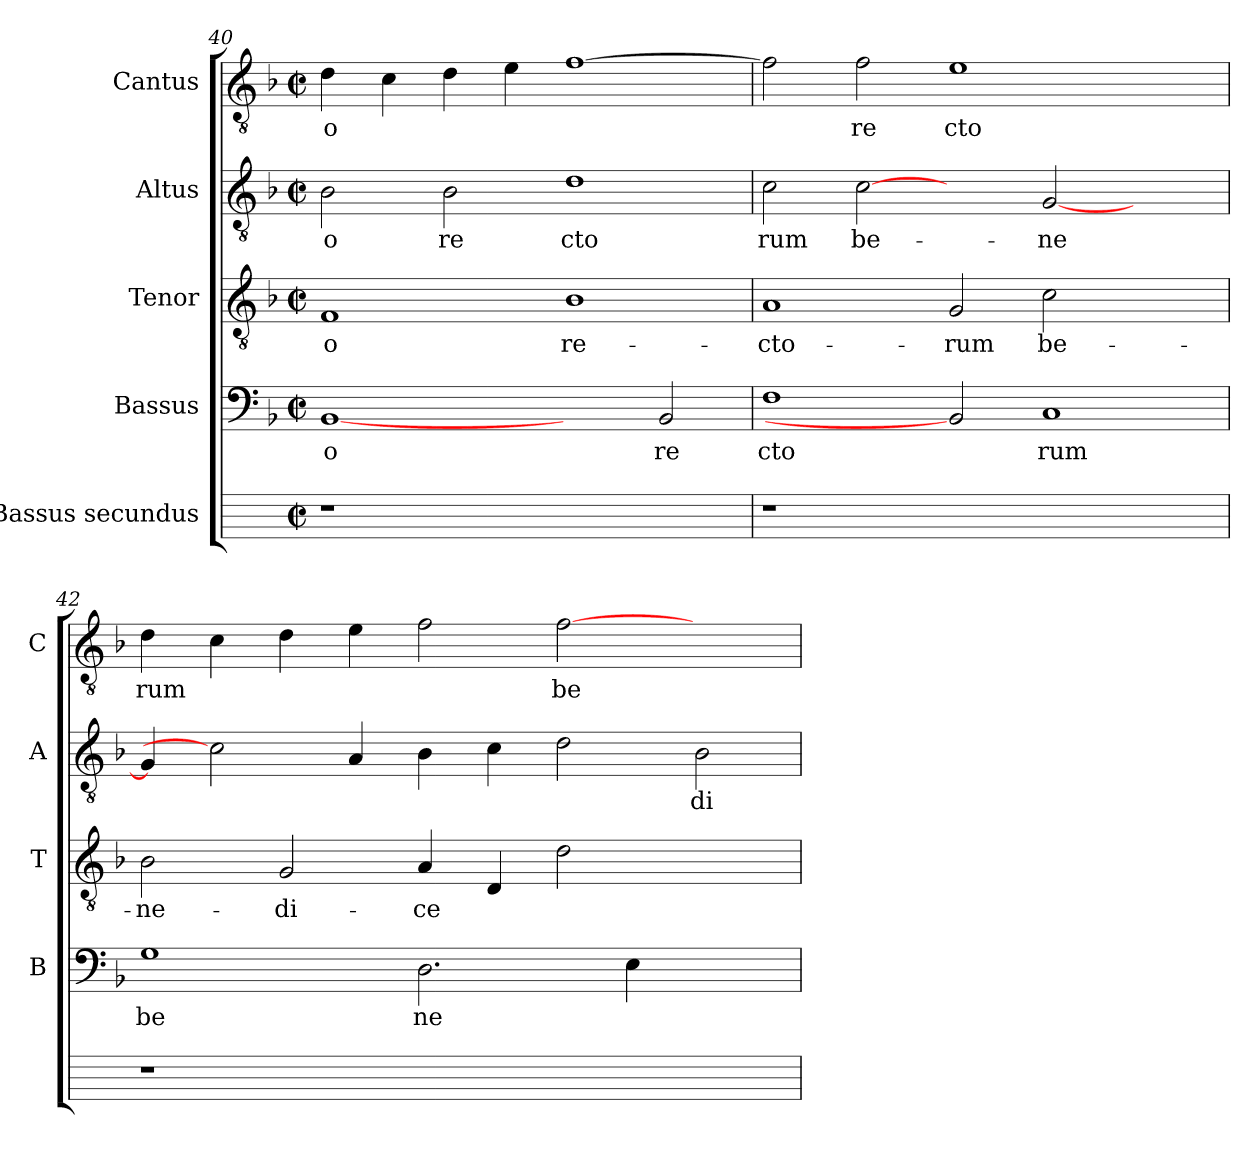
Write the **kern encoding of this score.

**kern	**kern	**text	**kern	**text	**kern	**text	**kern	**text
*part5	*part4	*part4	*part3	*part3	*part2	*part2	*part1	*part1
*staff5	*staff4	*staff4	*staff3	*staff3	*staff2	*staff2	*staff1	*staff1
*I"Bassus  secundus	*I"Bassus	*	*I"Tenor	*	*I"Altus	*	*I"Cantus	*
*	*I'B	*	*I'T	*	*I'A	*	*I'C	*
*	*clefF4	*	*clefGv2	*	*clefGv2	*	*clefGv2	*
*k[]	*k[b-]	*	*k[b-]	*	*k[b-]	*	*k[b-]	*
*C:	*F:	*	*F:	*	*F:	*	*F:	*
*M2/2	*M2/2	*	*M2/2	*	*M2/2	*	*M2/2	*
*met(c|)	*met(c|)	*	*met(c|)	*	*met(c|)	*	*met(c|)	*
=40	=40	=40	=40	=40	=40	=40	=40	=40
!	!	!LO:LY:b:cj	!	!LO:LY:b:cj	!	!LO:LY:b:cj	!	!LO:LY:b:cj
1r	[1BB-	o	1F	-o	2B-\	o	4d\	-o
!	!	!	!	!	!	!	!	!LO:LY:b:cj
.	.	.	.	.	.	.	4c\	.
!	!	!	!	!	!	!LO:LY:b:cj	!	!LO:LY:b:cj
.	.	.	.	.	2B-\	re	4d\	.
!	!	!	!	!	!	!	!	!LO:LY:b:cj
.	.	.	.	.	.	.	4e\	.
!	!	!	!	!LO:LY:b:cj	!	!LO:LY:b:cj	!	!LO:LY:b:cj
1ryy	2ryy	.	1B-	re-	1d	cto	[>1f	.
!	!	!LO:LY:b:cj	!	!	!	!	!	!
.	2BB-/	re	.	.	.	.	.	.
!!LO:PB:g=z
=41	=41	=41	=41	=41	=41	=41	=41	=41
!	!	!LO:LY:b:cj	!	!LO:LY:b:cj	!	!LO:LY:b:cj	!	!LO:LY:b:cj
1r	1F	cto	1A	-cto-	2c\	rum	2f\]	.
!	!	!	!	!	!	!LO:LY:b:cj	!	!LO:LY:b:cj
.	.	.	.	.	[2c	be-	2f\	re
!	!	!	!	!LO:LY:b:cj	!	!	!	!LO:LY:b:cj
1.ryy	2BB-]	.	2G/	-rum	2ryy	.	1e	cto
!	!	!LO:LY:b:cj	!	!LO:LY:b:cj	!	!LO:LY:b:cj	!	!
.	1C	rum	2c\	be-	[<2G/	-ne-	.	.
.	.	.	2ryy	.	2ryy	.	2ryy	.
=42	=42	=42	=42	=42	=42	=42	=42	=42
!	!	!LO:LY:b:cj	!	!LO:LY:b:cj	!	!LO:LY:b:cj	!	!LO:LY:b:cj
1r	1G	be	2B-\	-ne-	4G/]	--	4d\	rum
!	!	!	!	!	!	!	!	!LO:LY:b:cj
.	.	.	.	.	2c]	.	4c\	.
!	!	!	!	!LO:LY:b:cj	!	!	!	!LO:LY:b:cj
.	.	.	2G/	-di-	.	.	4d\	.
!	!	!	!	!	!	!LO:LY:b:cj	!	!LO:LY:b:cj
.	.	.	.	.	4A/	--	4e\	.
!	!	!LO:LY:b:cj	!	!LO:LY:b:cj	!	!LO:LY:b:cj	!	!LO:LY:b:cj
1.ryy	2.D\	ne	4A/	-ce-	4B-\	--	2f\	.
!	!	!	!	!LO:LY:b:cj	!	!LO:LY:b:cj	!	!
.	.	.	4D/	--	4c\	--	.	.
!	!	!	!	!LO:LY:b:cj	!	!LO:LY:b:cj	!	!LO:LY:b:cj
.	.	.	2d\	--	2d\	--	[>2f\	be
!	!	!LO:LY:b:cj	!	!	!	!	!	!
.	4E\	.	.	.	.	.	.	.
!	!	!	!	!	!	!LO:LY:b:cj	!	!
.	2ryy	.	2ryy	.	2B-\	-di-	2ryy	.
=	=	=	=	=	=	=	=	=
*-	*-	*-	*-	*-	*-	*-	*-	*-
